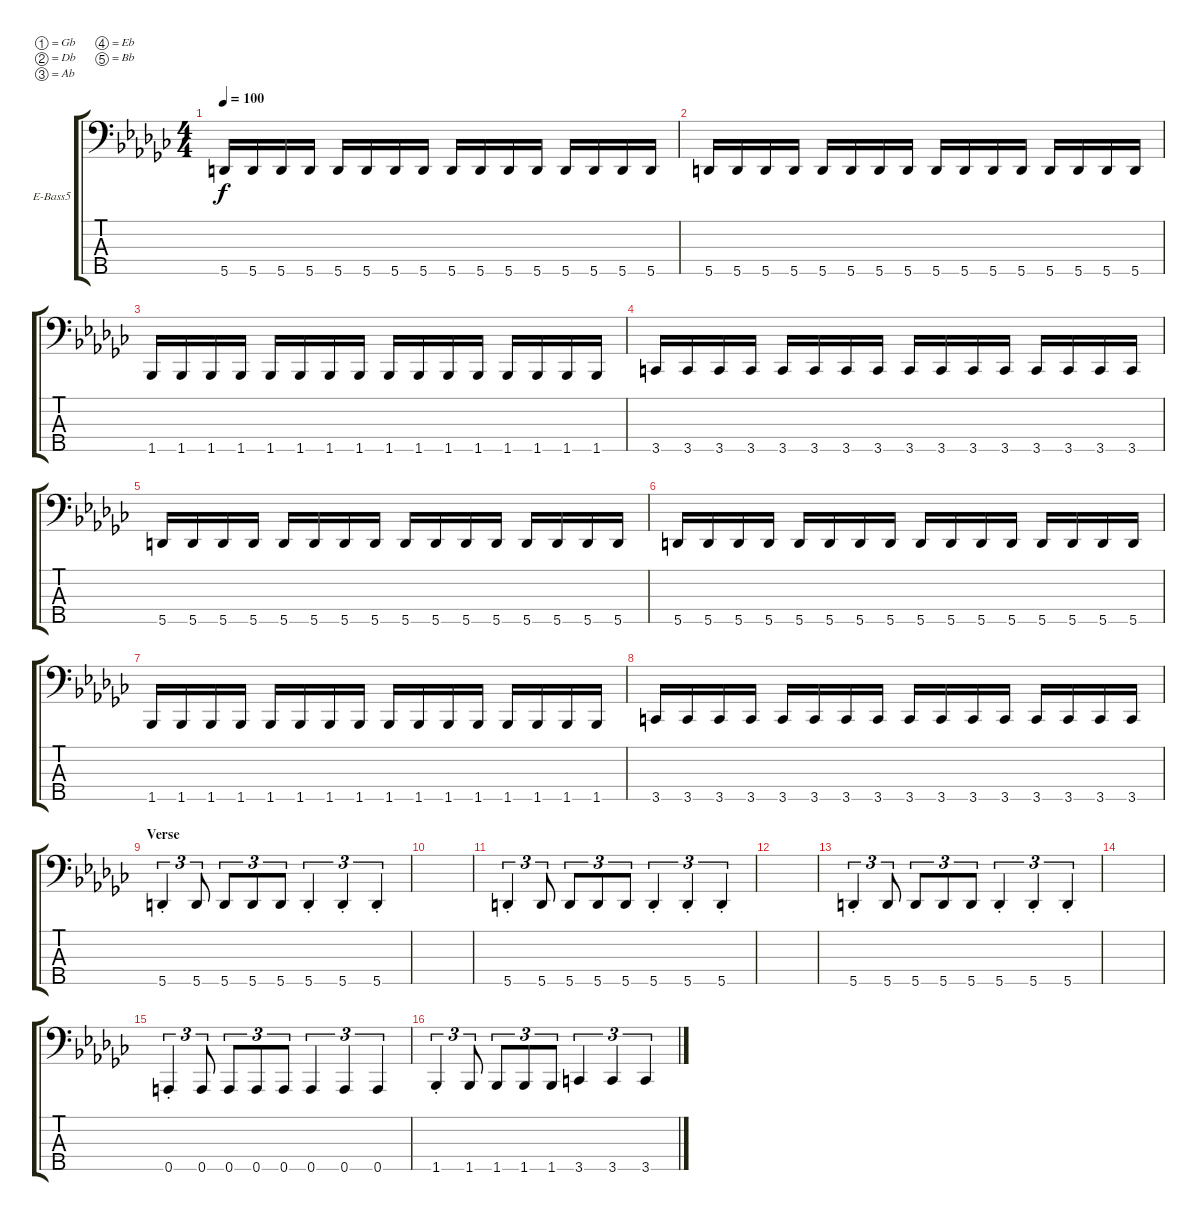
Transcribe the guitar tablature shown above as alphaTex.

\defaultSystemsLayout 4
\bracketExtendMode groupsimilarinstruments
\firstSystemTrackNameOrientation horizontal
\otherSystemsTrackNameOrientation horizontal
\track ("Electric Bass" "E-Bass5") {instrument electricbassfinger}
\staff {score tabs}
\tuning (Gb2 Db2 Ab1 Eb1 Bb0)
\displaytranspose 11
\ts (4 4)
\tempo 100
\clef f4
\ks ebminor
5.5.16{dy f} 5.5.16 5.5.16 5.5.16 5.5.16 5.5.16 5.5.16 5.5.16 5.5.16 5.5.16 5.5.16 5.5.16 5.5.16 5.5.16 5.5.16 5.5.16 |
5.5.16 5.5.16 5.5.16 5.5.16 5.5.16 5.5.16 5.5.16 5.5.16 5.5.16 5.5.16 5.5.16 5.5.16 5.5.16 5.5.16 5.5.16 5.5.16 |
1.5.16 1.5.16 1.5.16 1.5.16 1.5.16 1.5.16 1.5.16 1.5.16 1.5.16 1.5.16 1.5.16 1.5.16 1.5.16 1.5.16 1.5.16 1.5.16 |
3.5.16 3.5.16 3.5.16 3.5.16 3.5.16 3.5.16 3.5.16 3.5.16 3.5.16 3.5.16 3.5.16 3.5.16 3.5.16 3.5.16 3.5.16 3.5.16 |
5.5.16 5.5.16 5.5.16 5.5.16 5.5.16 5.5.16 5.5.16 5.5.16 5.5.16 5.5.16 5.5.16 5.5.16 5.5.16 5.5.16 5.5.16 5.5.16 |
5.5.16 5.5.16 5.5.16 5.5.16 5.5.16 5.5.16 5.5.16 5.5.16 5.5.16 5.5.16 5.5.16 5.5.16 5.5.16 5.5.16 5.5.16 5.5.16 |
1.5.16 1.5.16 1.5.16 1.5.16 1.5.16 1.5.16 1.5.16 1.5.16 1.5.16 1.5.16 1.5.16 1.5.16 1.5.16 1.5.16 1.5.16 1.5.16 |
3.5.16 3.5.16 3.5.16 3.5.16 3.5.16 3.5.16 3.5.16 3.5.16 3.5.16 3.5.16 3.5.16 3.5.16 3.5.16 3.5.16 3.5.16 3.5.16 |
\section ("" "Verse")
5.5{st}.4{tu (3 2)} 5.5.8{tu (3 2)} 5.5.8{tu (3 2)} 5.5.8{tu (3 2)} 5.5.8{tu (3 2)} 5.5{st}.4{tu (3 2)} 5.5{st}.4{tu (3 2)} 5.5{st}.4{tu (3 2)} |
|
5.5{st}.4{tu (3 2)} 5.5.8{tu (3 2)} 5.5.8{tu (3 2)} 5.5.8{tu (3 2)} 5.5.8{tu (3 2)} 5.5{st}.4{tu (3 2)} 5.5{st}.4{tu (3 2)} 5.5{st}.4{tu (3 2)} |
|
5.5{st}.4{tu (3 2)} 5.5.8{tu (3 2)} 5.5.8{tu (3 2)} 5.5.8{tu (3 2)} 5.5.8{tu (3 2)} 5.5{st}.4{tu (3 2)} 5.5{st}.4{tu (3 2)} 5.5{st}.4{tu (3 2)} |
|
0.5{st}.4{tu (3 2)} 0.5.8{tu (3 2)} 0.5.8{tu (3 2)} 0.5.8{tu (3 2)} 0.5.8{tu (3 2)} 0.5.4{tu (3 2)} 0.5.4{tu (3 2)} 0.5.4{tu (3 2)} |
1.5{st}.4{tu (3 2)} 1.5.8{tu (3 2)} 1.5.8{tu (3 2)} 1.5.8{tu (3 2)} 1.5.8{tu (3 2)} 3.5.4{tu (3 2)} 3.5.4{tu (3 2)} 3.5.4{tu (3 2)}
